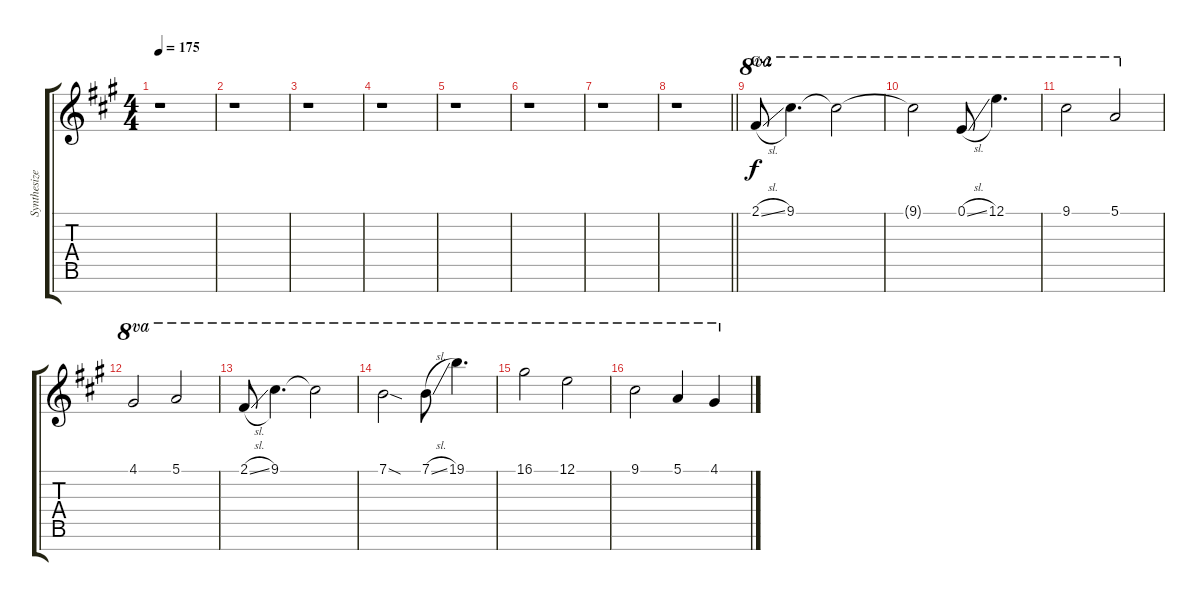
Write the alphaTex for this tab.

\track ("Synthesizer" "Synthesize") {instrument lead2sawtooth}
\staff {score tabs}
\tuning (E5 B4 G4 D4 A3 E3 B2) {hide}
\ts (4 4)
\tempo 175
\clef g2
\ks a
r.1{dy f} |
r.1 |
r.1 |
r.1 |
r.1 |
r.1 |
r.1 |
\barLineRight lightlight
r.1 |
\section ("" "C-2")
2.1{sl}.8{ot 8va} 9.1.4{d ot 8va} 9.1{t}.2{ot 8va} |
9.1{t}.2{ot 8va} 0.1{sl}.8{ot 8va} 12.1.4{d ot 8va} |
9.1.2{ot 8va} 5.1.2{ot 8va} |
4.1.2{ot 8va} 5.1.2{ot 8va} |
2.1{sl}.8{ot 8va} 9.1.4{d ot 8va} 9.1{t}.2{ot 8va} |
7.1{sod}.2{ot 8va} 7.1{sl}.8{ot 8va} 19.1.4{d ot 8va} |
16.1.2{ot 8va} 12.1.2{ot 8va} |
9.1.2{ot 8va} 5.1.4{ot 8va} 4.1.4{ot 8va}
